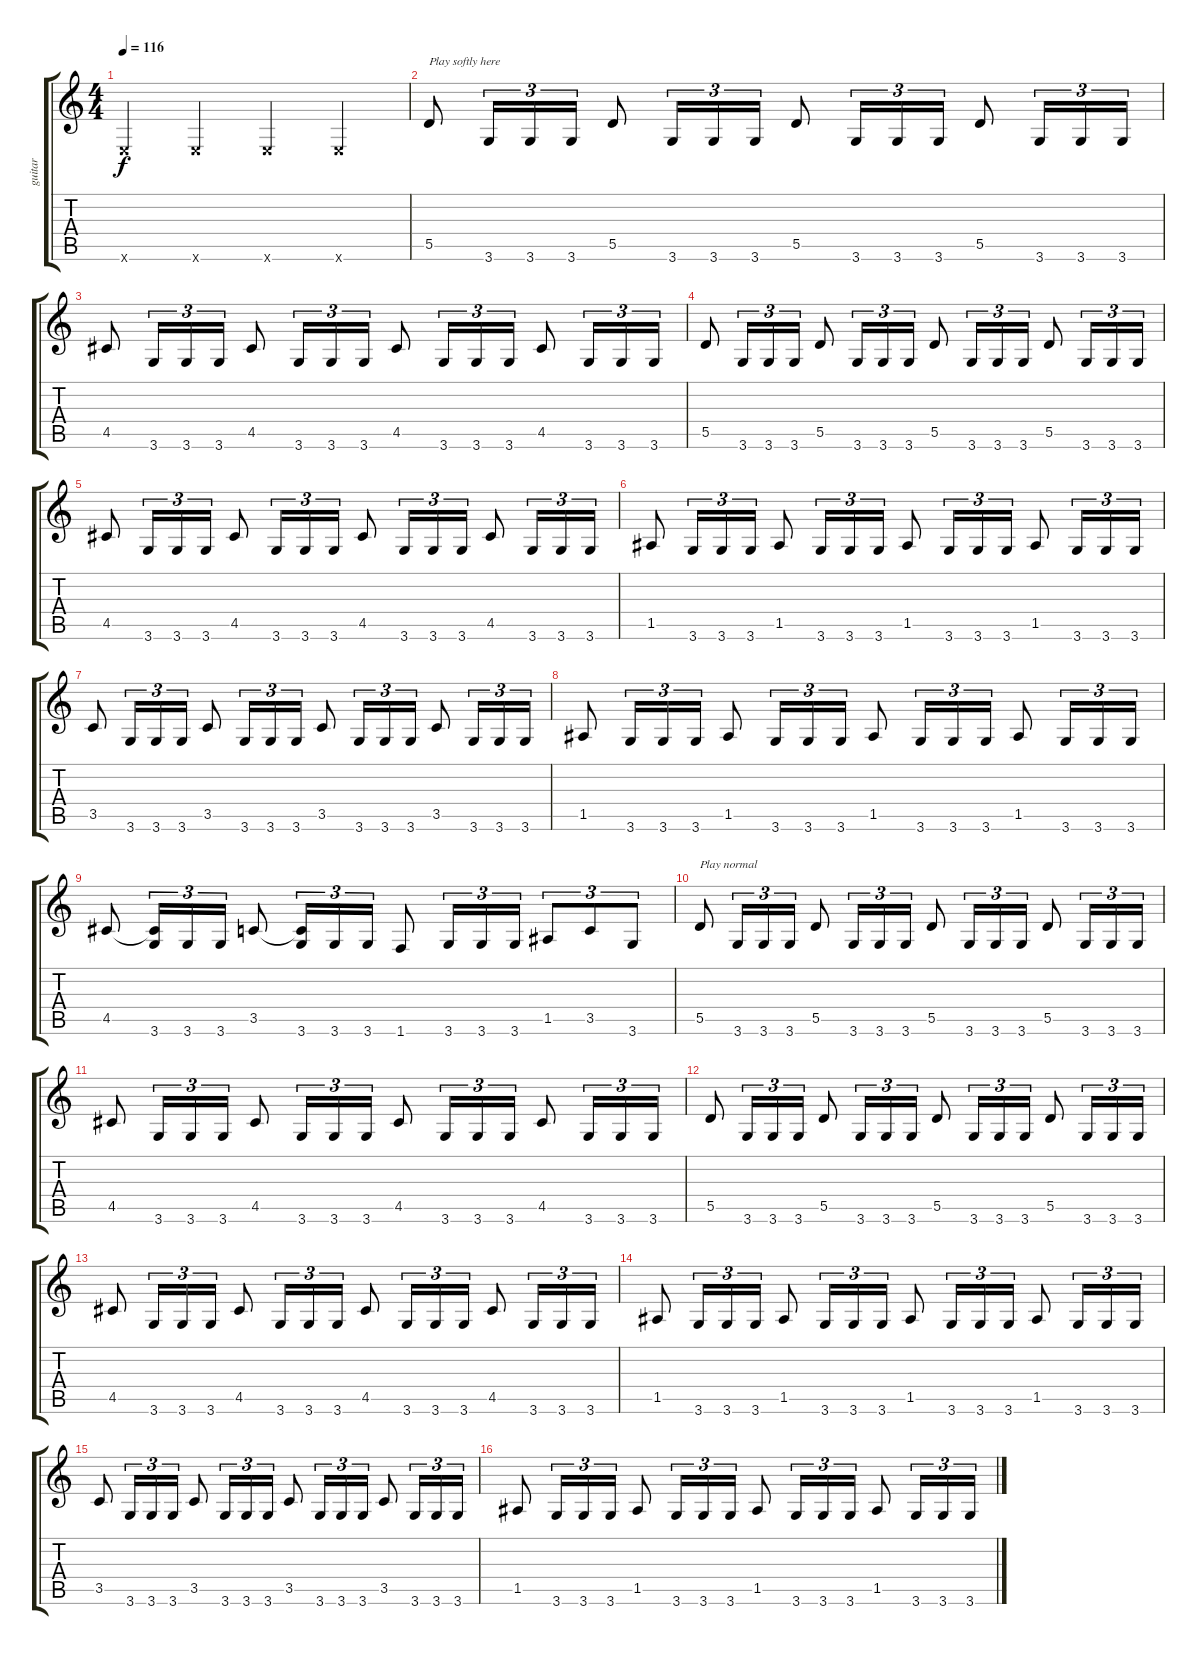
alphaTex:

\track ("guitar" "guitar") {instrument overdrivenguitar}
\staff {score tabs}
\tuning (E4 B3 G3 D3 A2 E2) {hide}
\ts (4 4)
\tempo 116
\clef g2
\ks c
0.6{x}.4{dy f instrument overdrivenguitar} 0.6{x}.4 0.6{x}.4 0.6{x}.4 |
5.5.8{txt "Play softly here"} 3.6.16{tu (3 2)} 3.6.16{tu (3 2)} 3.6.16{tu (3 2)} 5.5.8 3.6.16{tu (3 2)} 3.6.16{tu (3 2)} 3.6.16{tu (3 2)} 5.5.8 3.6.16{tu (3 2)} 3.6.16{tu (3 2)} 3.6.16{tu (3 2)} 5.5.8 3.6.16{tu (3 2)} 3.6.16{tu (3 2)} 3.6.16{tu (3 2)} |
4.5.8 3.6.16{tu (3 2)} 3.6.16{tu (3 2)} 3.6.16{tu (3 2)} 4.5.8 3.6.16{tu (3 2)} 3.6.16{tu (3 2)} 3.6.16{tu (3 2)} 4.5.8 3.6.16{tu (3 2)} 3.6.16{tu (3 2)} 3.6.16{tu (3 2)} 4.5.8 3.6.16{tu (3 2)} 3.6.16{tu (3 2)} 3.6.16{tu (3 2)} |
5.5.8 3.6.16{tu (3 2)} 3.6.16{tu (3 2)} 3.6.16{tu (3 2)} 5.5.8 3.6.16{tu (3 2)} 3.6.16{tu (3 2)} 3.6.16{tu (3 2)} 5.5.8 3.6.16{tu (3 2)} 3.6.16{tu (3 2)} 3.6.16{tu (3 2)} 5.5.8 3.6.16{tu (3 2)} 3.6.16{tu (3 2)} 3.6.16{tu (3 2)} |
4.5.8 3.6.16{tu (3 2)} 3.6.16{tu (3 2)} 3.6.16{tu (3 2)} 4.5.8 3.6.16{tu (3 2)} 3.6.16{tu (3 2)} 3.6.16{tu (3 2)} 4.5.8 3.6.16{tu (3 2)} 3.6.16{tu (3 2)} 3.6.16{tu (3 2)} 4.5.8 3.6.16{tu (3 2)} 3.6.16{tu (3 2)} 3.6.16{tu (3 2)} |
1.5.8 3.6.16{tu (3 2)} 3.6.16{tu (3 2)} 3.6.16{tu (3 2)} 1.5.8 3.6.16{tu (3 2)} 3.6.16{tu (3 2)} 3.6.16{tu (3 2)} 1.5.8 3.6.16{tu (3 2)} 3.6.16{tu (3 2)} 3.6.16{tu (3 2)} 1.5.8 3.6.16{tu (3 2)} 3.6.16{tu (3 2)} 3.6.16{tu (3 2)} |
3.5.8 3.6.16{tu (3 2)} 3.6.16{tu (3 2)} 3.6.16{tu (3 2)} 3.5.8 3.6.16{tu (3 2)} 3.6.16{tu (3 2)} 3.6.16{tu (3 2)} 3.5.8 3.6.16{tu (3 2)} 3.6.16{tu (3 2)} 3.6.16{tu (3 2)} 3.5.8 3.6.16{tu (3 2)} 3.6.16{tu (3 2)} 3.6.16{tu (3 2)} |
1.5.8 3.6.16{tu (3 2)} 3.6.16{tu (3 2)} 3.6.16{tu (3 2)} 1.5.8 3.6.16{tu (3 2)} 3.6.16{tu (3 2)} 3.6.16{tu (3 2)} 1.5.8 3.6.16{tu (3 2)} 3.6.16{tu (3 2)} 3.6.16{tu (3 2)} 1.5.8 3.6.16{tu (3 2)} 3.6.16{tu (3 2)} 3.6.16{tu (3 2)} |
4.5.8 (4.5{t} 3.6).16{tu (3 2)} 3.6.16{tu (3 2)} 3.6.16{tu (3 2)} 3.5.8 (3.5{t} 3.6).16{tu (3 2)} 3.6.16{tu (3 2)} 3.6.16{tu (3 2)} 1.6.8 3.6.16{tu (3 2)} 3.6.16{tu (3 2)} 3.6.16{tu (3 2)} 1.5.8{tu (3 2)} 3.5.8{tu (3 2)} 3.6.8{tu (3 2)} |
5.5.8{txt "Play normal"} 3.6.16{tu (3 2)} 3.6.16{tu (3 2)} 3.6.16{tu (3 2)} 5.5.8 3.6.16{tu (3 2)} 3.6.16{tu (3 2)} 3.6.16{tu (3 2)} 5.5.8 3.6.16{tu (3 2)} 3.6.16{tu (3 2)} 3.6.16{tu (3 2)} 5.5.8 3.6.16{tu (3 2)} 3.6.16{tu (3 2)} 3.6.16{tu (3 2)} |
4.5.8 3.6.16{tu (3 2)} 3.6.16{tu (3 2)} 3.6.16{tu (3 2)} 4.5.8 3.6.16{tu (3 2)} 3.6.16{tu (3 2)} 3.6.16{tu (3 2)} 4.5.8 3.6.16{tu (3 2)} 3.6.16{tu (3 2)} 3.6.16{tu (3 2)} 4.5.8 3.6.16{tu (3 2)} 3.6.16{tu (3 2)} 3.6.16{tu (3 2)} |
5.5.8 3.6.16{tu (3 2)} 3.6.16{tu (3 2)} 3.6.16{tu (3 2)} 5.5.8 3.6.16{tu (3 2)} 3.6.16{tu (3 2)} 3.6.16{tu (3 2)} 5.5.8 3.6.16{tu (3 2)} 3.6.16{tu (3 2)} 3.6.16{tu (3 2)} 5.5.8 3.6.16{tu (3 2)} 3.6.16{tu (3 2)} 3.6.16{tu (3 2)} |
4.5.8 3.6.16{tu (3 2)} 3.6.16{tu (3 2)} 3.6.16{tu (3 2)} 4.5.8 3.6.16{tu (3 2)} 3.6.16{tu (3 2)} 3.6.16{tu (3 2)} 4.5.8 3.6.16{tu (3 2)} 3.6.16{tu (3 2)} 3.6.16{tu (3 2)} 4.5.8 3.6.16{tu (3 2)} 3.6.16{tu (3 2)} 3.6.16{tu (3 2)} |
1.5.8 3.6.16{tu (3 2)} 3.6.16{tu (3 2)} 3.6.16{tu (3 2)} 1.5.8 3.6.16{tu (3 2)} 3.6.16{tu (3 2)} 3.6.16{tu (3 2)} 1.5.8 3.6.16{tu (3 2)} 3.6.16{tu (3 2)} 3.6.16{tu (3 2)} 1.5.8 3.6.16{tu (3 2)} 3.6.16{tu (3 2)} 3.6.16{tu (3 2)} |
3.5.8 3.6.16{tu (3 2)} 3.6.16{tu (3 2)} 3.6.16{tu (3 2)} 3.5.8 3.6.16{tu (3 2)} 3.6.16{tu (3 2)} 3.6.16{tu (3 2)} 3.5.8 3.6.16{tu (3 2)} 3.6.16{tu (3 2)} 3.6.16{tu (3 2)} 3.5.8 3.6.16{tu (3 2)} 3.6.16{tu (3 2)} 3.6.16{tu (3 2)} |
1.5.8 3.6.16{tu (3 2)} 3.6.16{tu (3 2)} 3.6.16{tu (3 2)} 1.5.8 3.6.16{tu (3 2)} 3.6.16{tu (3 2)} 3.6.16{tu (3 2)} 1.5.8 3.6.16{tu (3 2)} 3.6.16{tu (3 2)} 3.6.16{tu (3 2)} 1.5.8 3.6.16{tu (3 2)} 3.6.16{tu (3 2)} 3.6.16{tu (3 2)}
